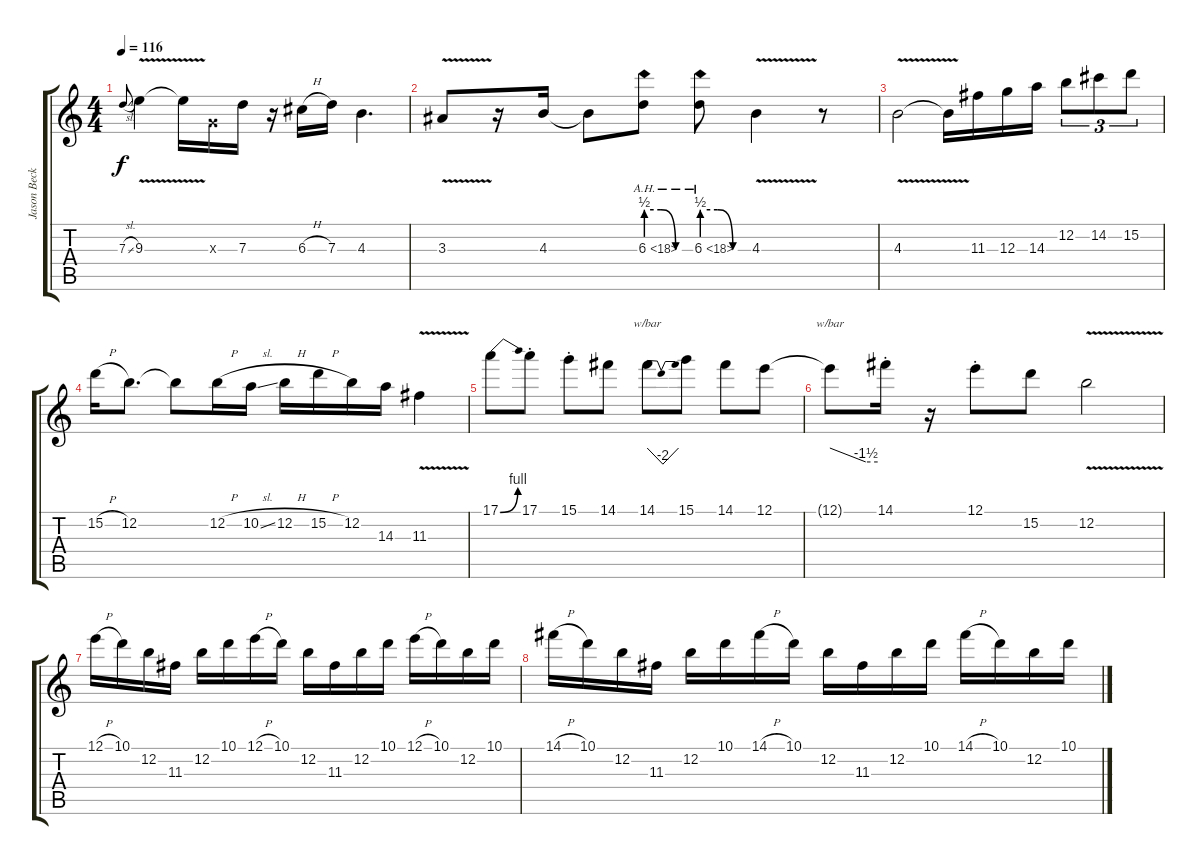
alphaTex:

\track ("Jason Becker" "Jason Beck") {instrument overdrivenguitar}
\staff {score tabs}
\tuning (E4 B3 G3 D3 A2 E2) {hide}
\ts (4 4)
\tempo 116
\clef g2
\ks c
7.3{sl}.8{gr onbeat dy f} 9.3{v}.4 9.3{t}.16 0.3{x}.16 7.3.16 r.16 6.3{h}.16 7.3.16 4.3.4{d} |
3.3{v}.8 r.16 4.3.16 4.3{t}.8 6.3{be (custom 0 2 20 2 40 0 60 0) ah 12}.8 6.3{be (custom 0 2 20 2 40 0 60 0) ah 12}.8 4.3{v}.4 r.8 |
4.3{v}.2 4.3{t}.16 11.3.16 12.3.16 14.3.16 12.2.8{tu (3 2)} 14.2.8{tu (3 2)} 15.2.8{tu (3 2)} |
15.2{h}.16 12.2.8{d} 12.2{t}.8 12.2{h}.16 10.2{sl}.16 12.2{h}.16 15.2{h}.16 12.2.16 14.3.16 11.3{v}.4 |
17.1{be (bend 0 0 60 4)}.8 17.1{st}.8 15.1{st}.8 14.1.8 14.1.8{tbe (dip default 0 0 30 -8 60 0)} 15.1.8 14.1.8 12.1.8 |
12.1{t}.8{tbe (custom default 0 0 45 -6 60 -6)} 14.1{st}.16 r.16 12.1{st}.8 15.2.8 12.2{v}.2 |
12.1{h}.16 10.1.16 12.2.16 11.3.16 12.2.16 10.1.16 12.1{h}.16 10.1.16 12.2.16 11.3.16 12.2.16 10.1.16 12.1{h}.16 10.1.16 12.2.16 10.1.16 |
14.1{h}.16 10.1.16 12.2.16 11.3.16 12.2.16 10.1.16 14.1{h}.16 10.1.16 12.2.16 11.3.16 12.2.16 10.1.16 14.1{h}.16 10.1.16 12.2.16 10.1.16
